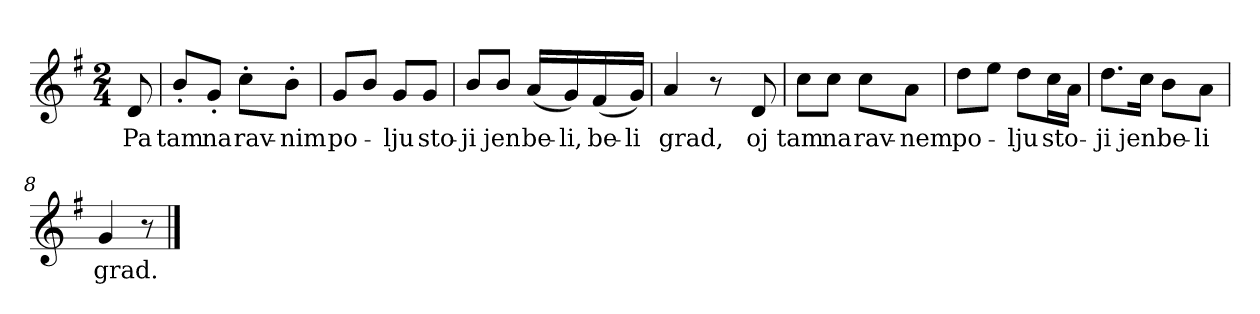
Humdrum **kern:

**kern	**text
*part1	*part1
*staff1	*staff1
*clefG2	*
*k[f#]	*
*G:	*
*M2/4	*
*MM79	*
=	=
8d/	Pa
=1	=1
8b'/L	tam
8g'/J	na
8cc'\L	rav-
8b'\J	-nim
=2	=2
8g/L	po-
8b/J	.
8g/L	-lju
8g/J	sto-
=3	=3
8b/L	-ji
8b/J	jen
(<16a/LL	be-
16g/)	-li,
(<16f#/	be-
16g/JJ)	-li
=4	=4
4a/	grad,
8r	.
=4X1-	=4X1-
8d/	oj
=5	=5
8cc\L	tam
8cc\J	na
8cc\L	rav-
8a\J	-nem
=6	=6
8dd\L	po-
8ee\J	.
8dd\L	-lju
16cc\L	sto-
16a\JJ	.
!!LO:LB:g=z
=7	=7
8.dd\L	-ji
16cc\Jk	jen
8b\L	be-
8a\J	-li
=8	=8
4g/	grad.
8r	.
==	==
*-	*-
